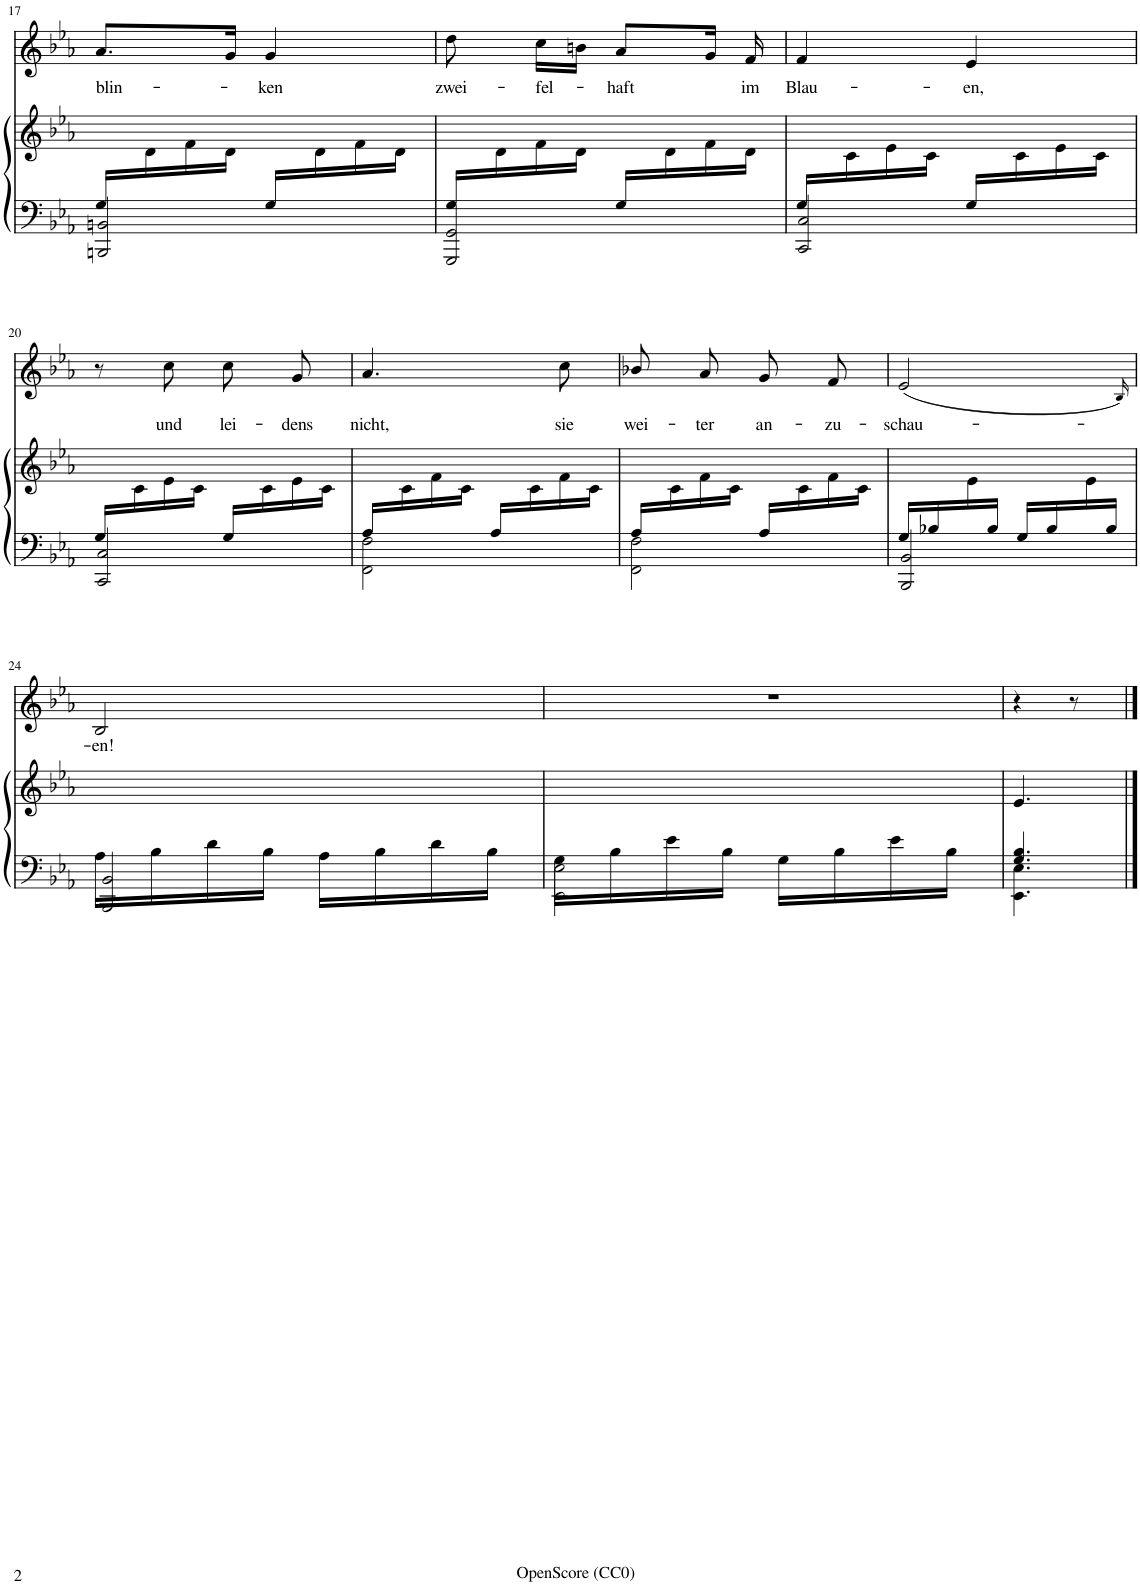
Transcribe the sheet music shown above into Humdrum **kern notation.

**kern	**kern	**kern	**text
*part2	*part2	*part1	*part1
*staff3	*staff2	*staff1	*staff1
*I"Piano	*	*I"Voice	*
*I'Pno	*	*	*
!!LO:PB:g=z
*clefF4	*clefG2	*clefG2	*
*k[b-e-a-]	*k[b-e-a-]	*k[b-e-a-]	*
*M2/4	*M2/4	*M2/4	*
=17	=17	=17	=17
*^	*	*	*
!	!	!	!	!LO:LY:b
16G/LL	2BBBn/ 2BBn/	16ryy	8.a-/L	blin-
8.ryy	.	16d\	.	.
.	.	16f\	.	.
.	.	16d\JJ	16g/Jk	.
!	!	!	!	!LO:LY:b
16G/LL	.	16ryy	4g/	-ken
8.ryy	.	16d\	.	.
.	.	16f\	.	.
.	.	16d\JJ	.	.
=18	=18	=18	=18	=18
!	!	!	!	!LO:LY:b
16G/LL	2GGG/ 2GG/	16ryy	8dd\	zwei-
8.ryy	.	16d\	.	.
!	!	!	!	!LO:LY:b
.	.	16f\	16cc\LL	-fel-
.	.	16d\JJ	16bn\JJ	.
!	!	!	!	!LO:LY:b
16G/LL	.	16ryy	8a-/L	-haft
8.ryy	.	16d\	.	.
.	.	16f\	16g/Jk	.
!	!	!	!	!LO:LY:b
.	.	16d\JJ	16f/	im
=19	=19	=19	=19	=19
!	!	!	!	!LO:LY:b
16G/LL	2CC/ 2C/	16ryy	4f/	Blau-
8.ryy	.	16c\	.	.
.	.	16e-\	.	.
.	.	16c\JJ	.	.
!	!	!	!	!LO:LY:b
16G/LL	.	16ryy	4e-/	-en,
8.ryy	.	16c\	.	.
.	.	16e-\	.	.
.	.	16c\JJ	.	.
!!LO:LB:g=z
=20	=20	=20	=20	=20
16G/LL	2CC/ 2C/	16ryy	8r	.
8.ryy	.	16c\	.	.
!	!	!	!	!LO:LY:b
.	.	16e-\	8cc\	und
.	.	16c\JJ	.	.
!	!	!	!	!LO:LY:b
16G/LL	.	16ryy	8cc\	lei-
8.ryy	.	16c\	.	.
!	!	!	!	!LO:LY:b
.	.	16e-\	8g/	-dens
.	.	16c\JJ	.	.
=21	=21	=21	=21	=21
!	!	!	!	!LO:LY:b
16A-/LL	2FF\ 2F\	16ryy	4.a-/	nicht,
8.ryy	.	16c\	.	.
.	.	16f\	.	.
.	.	16c\JJ	.	.
16A-/LL	.	16ryy	.	.
8.ryy	.	16c\	.	.
!	!	!	!	!LO:LY:b
.	.	16f\	8cc\	sie
.	.	16c\JJ	.	.
=22	=22	=22	=22	=22
!	!	!	!	!LO:LY:b
16A-/LL	2FF\ 2F\	16ryy	8b-X/	wei-
8.ryy	.	16c\	.	.
!	!	!	!	!LO:LY:b
.	.	16f\	8a-/	-ter
.	.	16c\JJ	.	.
!	!	!	!	!LO:LY:b
16A-/LL	.	16ryy	8g/	an-
8.ryy	.	16c\	.	.
!	!	!	!	!LO:LY:b
.	.	16f\	8f/	-zu-
.	.	16c\JJ	.	.
=23	=23	=23	=23	=23
!	!	!	!	!LO:LY:b
16G/LL	2BBB-/ 2BB-/	8ryy	(2e-/	-schau-
16B-X/	.	.	.	.
16ryy	.	16e-\	.	.
16B-/JJ	.	8.ryy	.	.
16G/LL	.	.	.	.
16B-/	.	.	.	.
16ryy	.	16e-\	.	.
16B-/JJ	.	16ryy	.	.
.	.	.	16qB-/)	.
!!LO:LB:g=z
=24	=24	=24	=24	=24
!	!	!	!	!LO:LY:b
16A-\LL	2BBB-/ 2BB-/	2ryy	2B-/	-en!
16B-\	.	.	.	.
16d\	.	.	.	.
16B-\JJ	.	.	.	.
16A-\LL	.	.	.	.
16B-\	.	.	.	.
16d\	.	.	.	.
16B-\JJ	.	.	.	.
=25	=25	=25	=25	=25
16G\LL	2EE-\ 2E-\	2ryy	2r	.
16B-\	.	.	.	.
16e-\	.	.	.	.
16B-\JJ	.	.	.	.
16G\LL	.	.	.	.
16B-\	.	.	.	.
16e-\	.	.	.	.
16B-\JJ	.	.	.	.
=26	=26	=26	=26	=26
4.EE-\ 4.E-\	4.G/ 4.B-/	4.e-/	4r	.
.	.	.	8r	.
*v	*v	*	*	*
==	==	==	==
*-	*-	*-	*-
